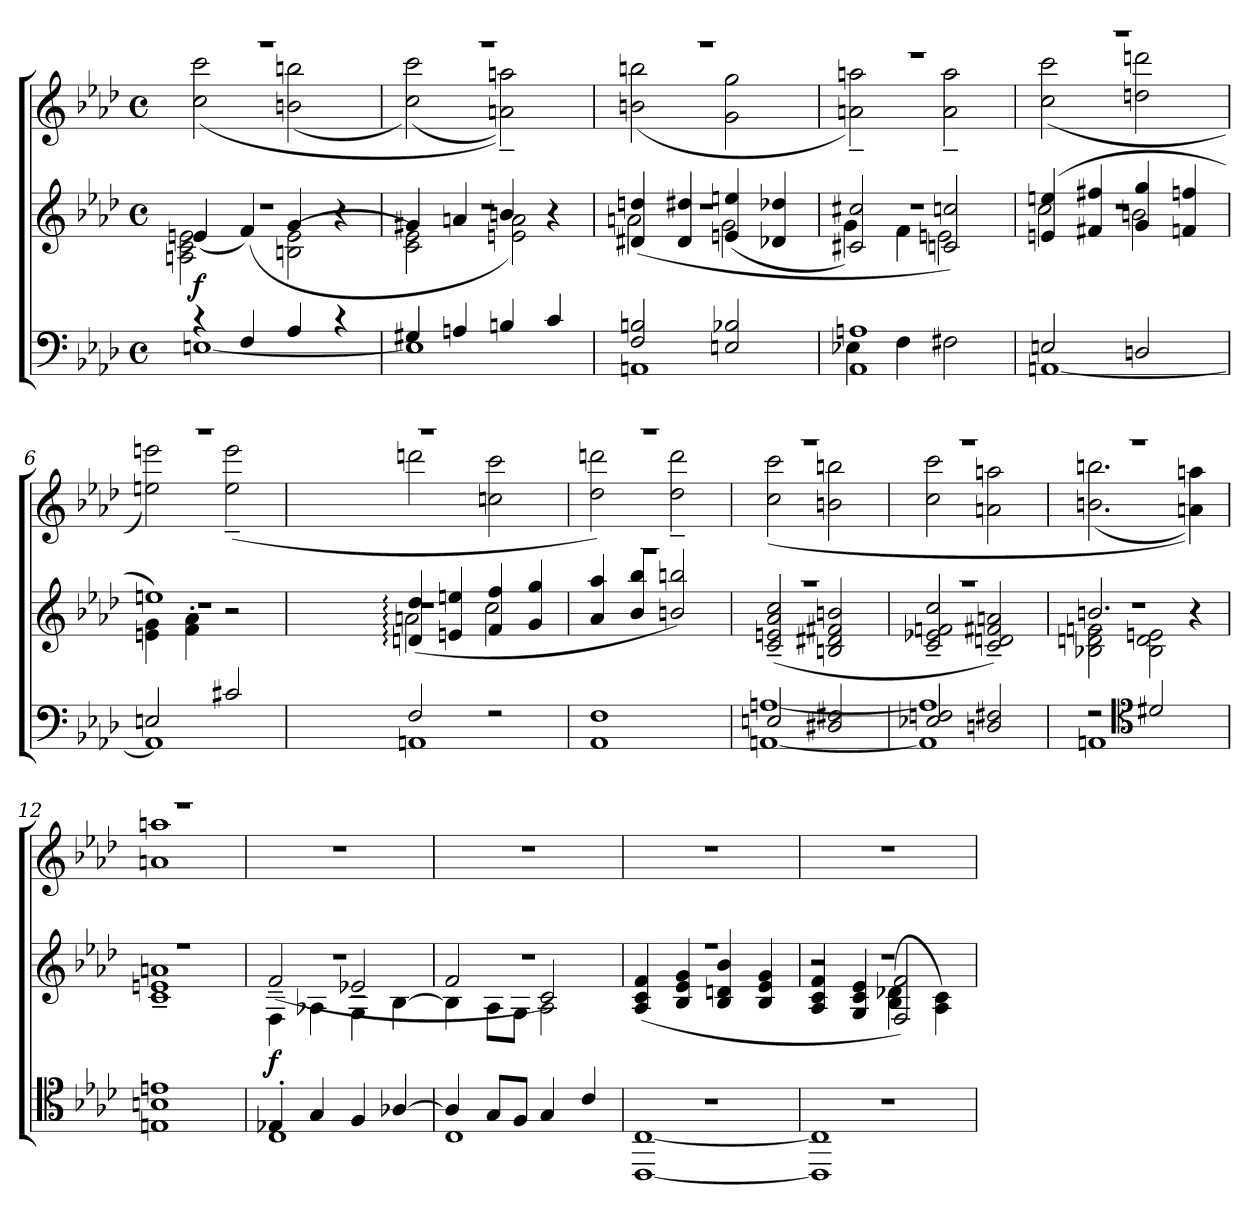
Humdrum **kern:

**kern	**kern	**dynam	**kern
*part2	*part2	*part2	*part1
*staff3	*staff2	*staff2/3	*staff1
*clefF4	*clefG2	*	*clefG2
*k[b-e-a-d-]	*k[b-e-a-d-]	*	*k[b-e-a-d-]
*M4/4	*M4/4	*	*M4/4
*met(c)	*met(c)	*	*met(c)
=1	=1	=1	=1
*^	*^	*	*^
*	*	*	*^	*	*	*
!	!	!	!	!	!LO:DY:a=2	!	!
4r	[1En	1r	(>4en/	2An\ 2c\ 2e\	f	1r	(>2cc\ 2ccc\
4F/	.	.	(>4f/)	.	.	.	.
4A-/	.	.	4g/	(<2Bn\ 2e\	.	.	(>2bn\ 2bbn\
4r	.	.	4r	.	.	.	.
=2	=2	=2	=2	=2	=2	=2	=2
4G#X/	1E<]	1r	4g#X/	2c\ 2e-\)	.	1r	(>2cc\ 2ccc\)
4An/	.	.	4an/	.	.	.	.
4Bn/	.	.	4bn/	2en\ 2a\)	.	.	2an\~ 2aan\~))
4c/	.	.	4r	.	.	.	.
=3	=3	=3	=3	=3	=3	=3	=3
2F/ 2Bn/	1AAn	1r	(>4d#X/ 4ddn/	2an\	.	1r	(>2bn\ 2bbn\
.	.	.	4d#/ 4dd#X/	.	.	.	.
2En/ 2B-X/	.	.	(>4en/ 4een/	2g\	.	.	2g\ 2gg\
.	.	.	4d-X/ 4dd-X/	.	.	.	.
=4	=4	=4	=4	=4	=4	=4	=4
1AA- 1An	4E-X\	1r	2c#X/ 2cc#X/	4g\)	.	1r	2an\~ 2aan\~)
.	4F\	.	.	4f\	.	.	.
.	2F#X\	.	2cn/ 2ccn/)	2en\	.	.	2a\<~ 2aa\<~
=5	=5	=5	=5	=5	=5	=5	=5
2En/	[1AAn	1r	(>4en/ 4een/	2cc<\	.	1r	(>2cc\ 2ccc\
.	.	.	4f#X/ 4ff#X/	.	.	.	.
2Dn/	.	.	4g/ 4gg/	2bn\	.	.	2ddn\< 2dddn\<
.	.	.	4fn/ 4ffn/	.	.	.	.
=6	=6	=6	=6	=6	=6	=6	=6
2En/	1AA]	1r	1een)	4en\ 4g\	.	1r	2een\ 2eeen\)
.	.	.	.	4f\' 4a-\'	.	.	.
2c#X/	.	.	.	2r	.	.	(>2ee\~ 2eee\~
=7	=7	=7	=7	=7	=7	=7	=7
2F/	1AAn	1r	(>4dn/: 4dd-/:	2an:\	.	1r	2dddn\
.	.	.	4en/ 4een/	.	.	.	.
2r	.	.	4f/ 4ff/	2cc\	.	.	2ccn\ 2ccc\
.	.	.	4g/ 4gg/	.	.	.	.
*v	*v	*	*	*	*	*	*
*	*	*v	*v	*	*	*
=8	=8	=8	=8	=8	=8
1AA- 1F	1r	4a-/ 4aa-/	.	1r	2dd-\ 2dddn\)
.	.	4b-/ 4bb-/	.	.	.
.	.	2bn/ 2bbn/)	.	.	2dd-\~ 2ddd\~
=9	=9	=9	=9	=9	=9
*^	*	*	*	*	*
2En/	[1AAn [1An	1r	(>2c/~ 2en/~ 2a-/~ 2cc/~	.	1r	(>2cc\ 2ccc\
2D#X/ 2F#X/	.	.	2Bn/ 2d#X/ 2f#X/ 2bn/	.	.	2bn\ 2bbn\
=10	=10	=10	=10	=10	=10	=10
2E-X/ 2Fn/	1AA] 1A]	1r	2c/~ 2e-X/~ 2fn/~ 2cc/~	.	1r	2cc\ 2ccc\
2Dn/ 2F#X/	.	.	2c/~ 2dn/~ 2f#X/~ 2an/~)	.	.	2an\< 2aan\<
=11	=11	=11	=11	=11	=11	=11
*	*	*	*^	*	*	*
2r	1AAn	1r	2.bn~/	2B-X\ 2dn\ 2fn\	.	1r	(>2.bn\ 2.bbn\
*clefC4	*	*	*	*	*	*	*
2d#X/	.	.	.	2B-\ 2d\ 2en\	.	.	.
.	.	.	4r	.	.	.	4an\ 4aan\))
*v	*v	*	*	*	*	*	*
*	*	*v	*v	*	*	*
=12	=12	=12	=12	=12	=12
1En 1Bn 1en	1r	1c~ 1en~ 1an~	.	1r	1an 1aan
=13	=13	=13	=13	=13	=13
*^	*	*^	*	*	*
!	!	!	!	!	!LO:DY:a=2	!	!
*	*	*	*	*	*	*v	*v
4E-X'/	1C	1r	(>2f~/	4F\	f	1r
4G/	.	.	.	4A-X\	.	.
4F/	.	.	2e-X~/	4G\	.	.
[4A-X/	.	.	.	[4B-\	.	.
=14	=14	=14	=14	=14	=14	=14
4A-/]	1C	1r	2f/	4B-\]	.	1r
8G/L	.	.	.	8A-\L	.	.
8F/J	.	.	.	8G\J	.	.
4G/	.	.	2c/)	2A-\	.	.
4c/	.	.	.	.	.	.
*	*	*	*v	*v	*	*
=15	=15	=15	=15	=15	=15
1r	[1CC [1C	1r	(>4A-/ 4c/ 4f/	.	1r
.	.	.	4B-/ 4e-/ 4g/	.	.
.	.	.	4B-/ 4dn/ 4b-/	.	.
.	.	.	4B-/ 4e-/ 4g/	.	.
=16	=16	=16	=16	=16	=16
*	*	*	*^	*	*
1r	1CC] 1C]	1r	4A-/ 4c/ 4f/	2r	.	1r
.	.	.	4G/ 4c/ 4e-/	.	.	.
.	.	.	2F/ 2f/)	(<4B-\ 4d-X\	.	.
.	.	.	.	4A-\ 4c\)	.	.
*v	*v	*	*	*	*	*
*	*v	*v	*v	*	*
=	=	=	=
*-	*-	*-	*-
